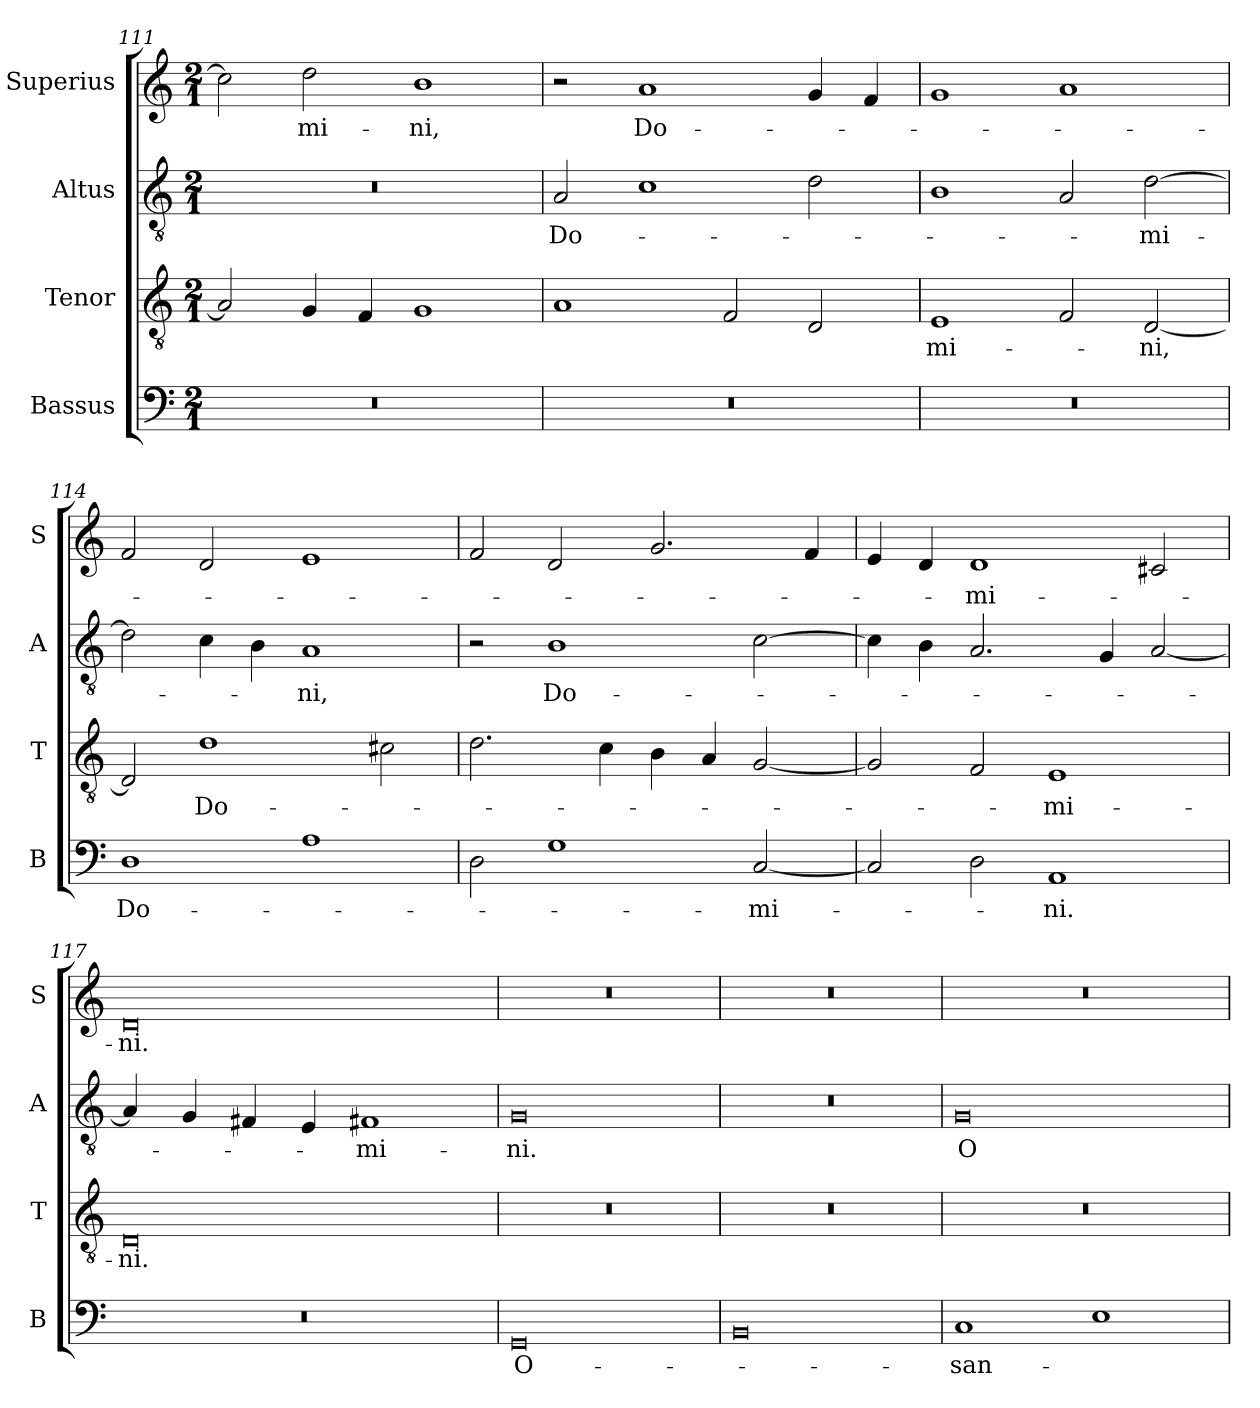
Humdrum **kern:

**kern	**text	**kern	**text	**kern	**text	**kern	**text
*part4	*part4	*part3	*part3	*part2	*part2	*part1	*part1
*staff4	*staff4	*staff3	*staff3	*staff2	*staff2	*staff1	*staff1
*I"Bassus	*	*I"Tenor	*	*I"Altus	*	*I"Superius	*
*I'B	*	*I'T	*	*I'A	*	*I'S	*
*clefF4	*	*clefGv2	*	*clefGv2	*	*clefG2	*
*k[]	*	*k[]	*	*k[]	*	*k[]	*
*M2/1	*	*M2/1	*	*M2/1	*	*M2/1	*
=111	=111	=111	=111	=111	=111	=111	=111
0r	.	2A]	.	0r	.	2cc]	.
.	.	4G	.	.	.	2dd	-mi-
.	.	4F	.	.	.	.	.
!	!	!	!	!	!	!	!LO:LY:i
.	.	1G	.	.	.	1b	-ni,
=112	=112	=112	=112	=112	=112	=112	=112
!	!	!	!	!	!LO:LY:i	!	!
0r	.	1A	.	2A	Do-	2r	.
!	!	!	!	!	!	!	!LO:LY:i
.	.	.	.	1c	.	1a	Do-
.	.	2F	.	.	.	.	.
.	.	2D	.	2d	.	4g	.
.	.	.	.	.	.	4f	.
=113	=113	=113	=113	=113	=113	=113	=113
!	!	!	!LO:LY:i	!	!	!	!
0r	.	1E	-mi-	1B	.	1g	.
.	.	2F	.	2A	.	1a	.
!	!	!	!LO:LY:i	!	!LO:LY:i	!	!
.	.	[2D	-ni,	[2d	-mi-	.	.
=114	=114	=114	=114	=114	=114	=114	=114
1D	Do-	2D]	.	2d]	.	2f	.
!	!	!	!LO:LY:i	!	!	!	!
.	.	1d	Do-	4c	.	2d	.
.	.	.	.	4B	.	.	.
!	!	!	!	!	!LO:LY:i	!	!
1A	.	.	.	1A	-ni,	1e	.
.	.	2c#X	.	.	.	.	.
=115	=115	=115	=115	=115	=115	=115	=115
2D	.	2.d	.	2r	.	2f	.
1G	.	.	.	1B	Do-	2d	.
.	.	4c	.	.	.	.	.
.	.	4B	.	.	.	2.g	.
.	.	4A	.	.	.	.	.
[2C	-mi-	[2G	.	[2c	.	.	.
.	.	.	.	.	.	4f	.
=116	=116	=116	=116	=116	=116	=116	=116
2C]	.	2G]	.	4c]	.	4e	.
.	.	.	.	4B	.	4d	.
!	!	!	!	!	!	!	!LO:LY:i
2D	.	2F	.	2.A	.	1d	-mi-
1AA	-ni.	1E	-mi-	.	.	.	.
.	.	.	.	4G	.	.	.
.	.	.	.	[2A	.	2c#X	.
=117	=117	=117	=117	=117	=117	=117	=117
0r	.	0D	-ni.	4A]	.	0d	-ni.
.	.	.	.	4G	.	.	.
.	.	.	.	4F#X	.	.	.
.	.	.	.	4E	.	.	.
.	.	.	.	1F#X	-mi-	.	.
=118	=118	=118	=118	=118	=118	=118	=118
0GG	O-	0r	.	0G	-ni.	0r	.
=119	=119	=119	=119	=119	=119	=119	=119
0BB	.	0r	.	0r	.	0r	.
=120	=120	=120	=120	=120	=120	=120	=120
1C	-san-	0r	.	0G	O-	0r	.
1E	.	.	.	.	.	.	.
=	=	=	=	=	=	=	=
*-	*-	*-	*-	*-	*-	*-	*-
